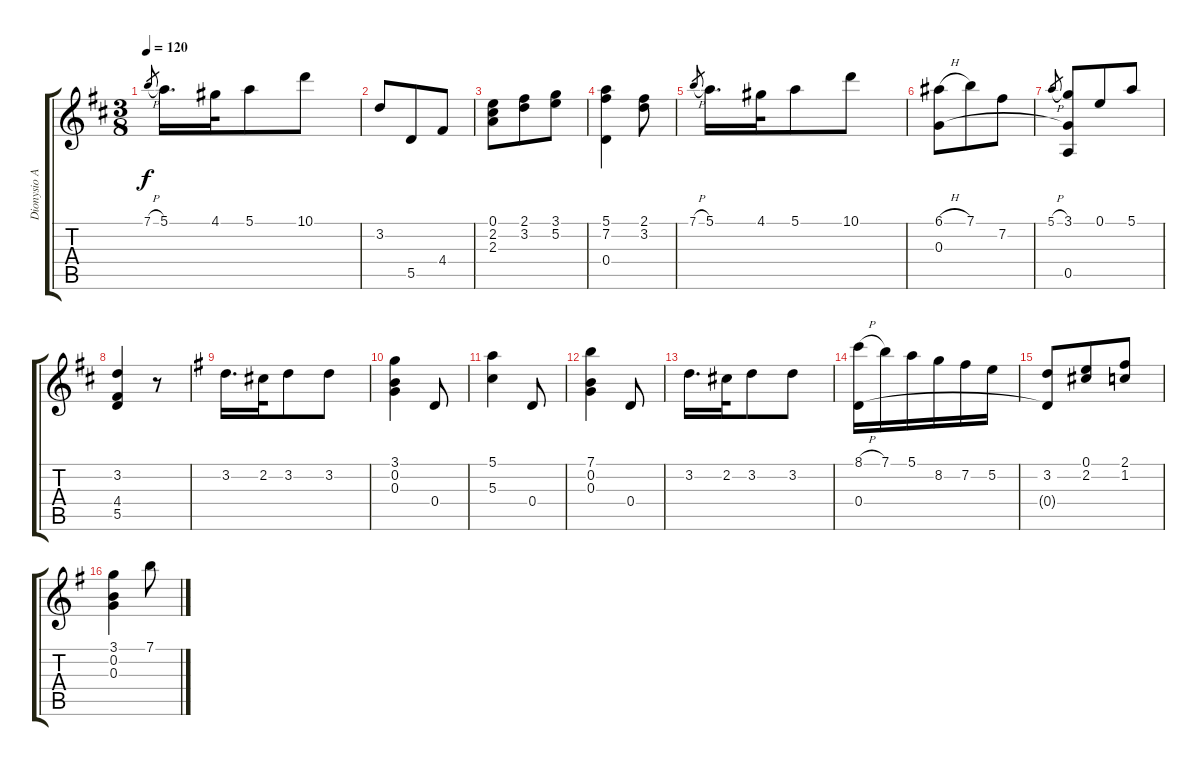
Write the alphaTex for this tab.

\track ("Dionysio Aguado" "Dionysio A") {instrument acousticguitarnylon}
\staff {score tabs}
\tuning (E4 B3 G3 D3 A2 E2) {hide}
\ts (3 8)
\tempo 120
\clef g2
\ks d
7.1{h}.8{gr dy f} 5.1.16{d} 4.1.32 5.1.8 10.1.8 |
3.2.8 5.5.8 4.4.8 |
(0.1 2.2 2.3).8 (2.1 3.2).8 (3.1 5.2).8 |
(5.1 7.2 0.4).4 (2.1 3.2).8 |
7.1{h}.8{gr} 5.1.16{d} 4.1.32 5.1.8 10.1.8 |
(6.1{h} 0.3).8 7.1.8 7.2.8 |
5.1{h}.8{gr} (3.1 0.3{t} 0.5).8 0.1.8 5.1.8 |
(3.2 4.4 5.5).4 r.8 |
\ks g
3.2.16{d} 2.2.32 3.2.8 3.2.8 |
(3.1 0.2 0.3).4 0.4.8 |
(5.1 5.3).4 0.4.8 |
(7.1 0.2 0.3).4 0.4.8 |
3.2.16{d} 2.2.32 3.2.8 3.2.8 |
(8.1{h} 0.4).16 7.1.16 5.1.16 8.2.16 7.2.16 5.2.16 |
(3.2 0.4{t}).8 (0.1 2.2).8 (2.1 1.2).8 |
(3.1 0.2 0.3).4 7.1.8
